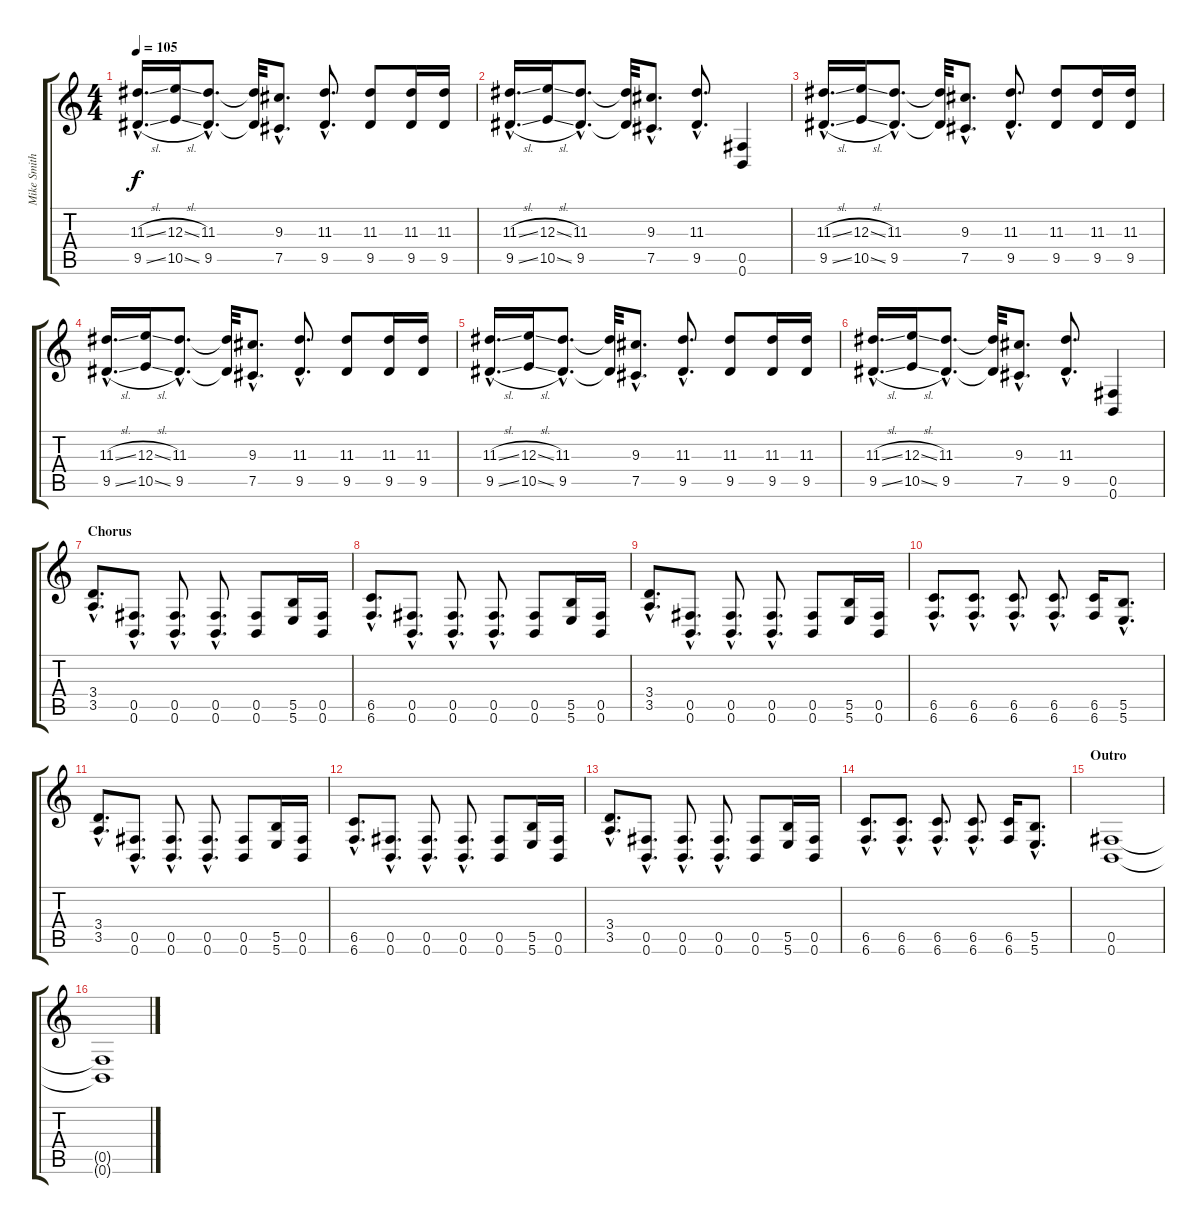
\track ("Mike Smith - Guitar" "Mike Smith") {instrument electricguitarmuted}
\staff {score tabs}
\tuning (Db4 Ab3 E3 B2 Gb2 B1) {hide}
\ts (4 4)
\tempo 105
\clef g2
\ks c
(11.3{sl hac} 9.5{sl hac}).16{d dy f} (12.3{sl} 10.5{sl}).16 (11.3{hac} 9.5{hac}).8{d} (11.3{t} 9.5{t}).32 (9.3{hac} 7.5{hac}).8{d} (11.3{hac} 9.5{hac}).8{d} (11.3 9.5).8 (11.3 9.5).16 (11.3 9.5).16 |
(11.3{sl hac} 9.5{sl hac}).16{d} (12.3{sl} 10.5{sl}).16 (11.3{hac} 9.5{hac}).8{d} (11.3{t} 9.5{t}).32 (9.3{hac} 7.5{hac}).8{d} (11.3{hac} 9.5{hac}).8{d} (0.5 0.6).4 |
(11.3{sl hac} 9.5{sl hac}).16{d} (12.3{sl} 10.5{sl}).16 (11.3{hac} 9.5{hac}).8{d} (11.3{t} 9.5{t}).32 (9.3{hac} 7.5{hac}).8{d} (11.3{hac} 9.5{hac}).8{d} (11.3 9.5).8 (11.3 9.5).16 (11.3 9.5).16 |
(11.3{sl hac} 9.5{sl hac}).16{d} (12.3{sl} 10.5{sl}).16 (11.3{hac} 9.5{hac}).8{d} (11.3{t} 9.5{t}).32 (9.3{hac} 7.5{hac}).8{d} (11.3{hac} 9.5{hac}).8{d} (11.3 9.5).8 (11.3 9.5).16 (11.3 9.5).16 |
(11.3{sl hac} 9.5{sl hac}).16{d} (12.3{sl} 10.5{sl}).16 (11.3{hac} 9.5{hac}).8{d} (11.3{t} 9.5{t}).32 (9.3{hac} 7.5{hac}).8{d} (11.3{hac} 9.5{hac}).8{d} (11.3 9.5).8 (11.3 9.5).16 (11.3 9.5).16 |
(11.3{sl hac} 9.5{sl hac}).16{d} (12.3{sl} 10.5{sl}).16 (11.3{hac} 9.5{hac}).8{d} (11.3{t} 9.5{t}).32 (9.3{hac} 7.5{hac}).8{d} (11.3{hac} 9.5{hac}).8{d} (0.5 0.6).4 |
\section ("" "Chorus")
(3.4{hac} 3.5{hac}).8{d} (0.5{hac} 0.6{hac}).8{d} (0.5{hac} 0.6{hac}).8{d} (0.5{hac} 0.6{hac}).8{d} (0.5 0.6).8 (5.5 5.6).16 (0.5 0.6).16 |
(6.5{hac} 6.6{hac}).8{d} (0.5{hac} 0.6{hac}).8{d} (0.5{hac} 0.6{hac}).8{d} (0.5{hac} 0.6{hac}).8{d} (0.5 0.6).8 (5.5 5.6).16 (0.5 0.6).16 |
(3.4{hac} 3.5{hac}).8{d} (0.5{hac} 0.6{hac}).8{d} (0.5{hac} 0.6{hac}).8{d} (0.5{hac} 0.6{hac}).8{d} (0.5 0.6).8 (5.5 5.6).16 (0.5 0.6).16 |
(6.5{hac} 6.6{hac}).8{d} (6.5{hac} 6.6{hac}).8{d} (6.5{hac} 6.6{hac}).8{d} (6.5{hac} 6.6{hac}).8{d} (6.5 6.6).16 (5.5{hac} 5.6{hac}).8{d} |
(3.4{hac} 3.5{hac}).8{d} (0.5{hac} 0.6{hac}).8{d} (0.5{hac} 0.6{hac}).8{d} (0.5{hac} 0.6{hac}).8{d} (0.5 0.6).8 (5.5 5.6).16 (0.5 0.6).16 |
(6.5{hac} 6.6{hac}).8{d} (0.5{hac} 0.6{hac}).8{d} (0.5{hac} 0.6{hac}).8{d} (0.5{hac} 0.6{hac}).8{d} (0.5 0.6).8 (5.5 5.6).16 (0.5 0.6).16 |
(3.4{hac} 3.5{hac}).8{d} (0.5{hac} 0.6{hac}).8{d} (0.5{hac} 0.6{hac}).8{d} (0.5{hac} 0.6{hac}).8{d} (0.5 0.6).8 (5.5 5.6).16 (0.5 0.6).16 |
(6.5{hac} 6.6{hac}).8{d} (6.5{hac} 6.6{hac}).8{d} (6.5{hac} 6.6{hac}).8{d} (6.5{hac} 6.6{hac}).8{d} (6.5 6.6).16 (5.5{hac} 5.6{hac}).8{d} |
\section ("" "Outro")
(0.5 0.6).1{volume 0} |
(0.5{t} 0.6{t}).1
